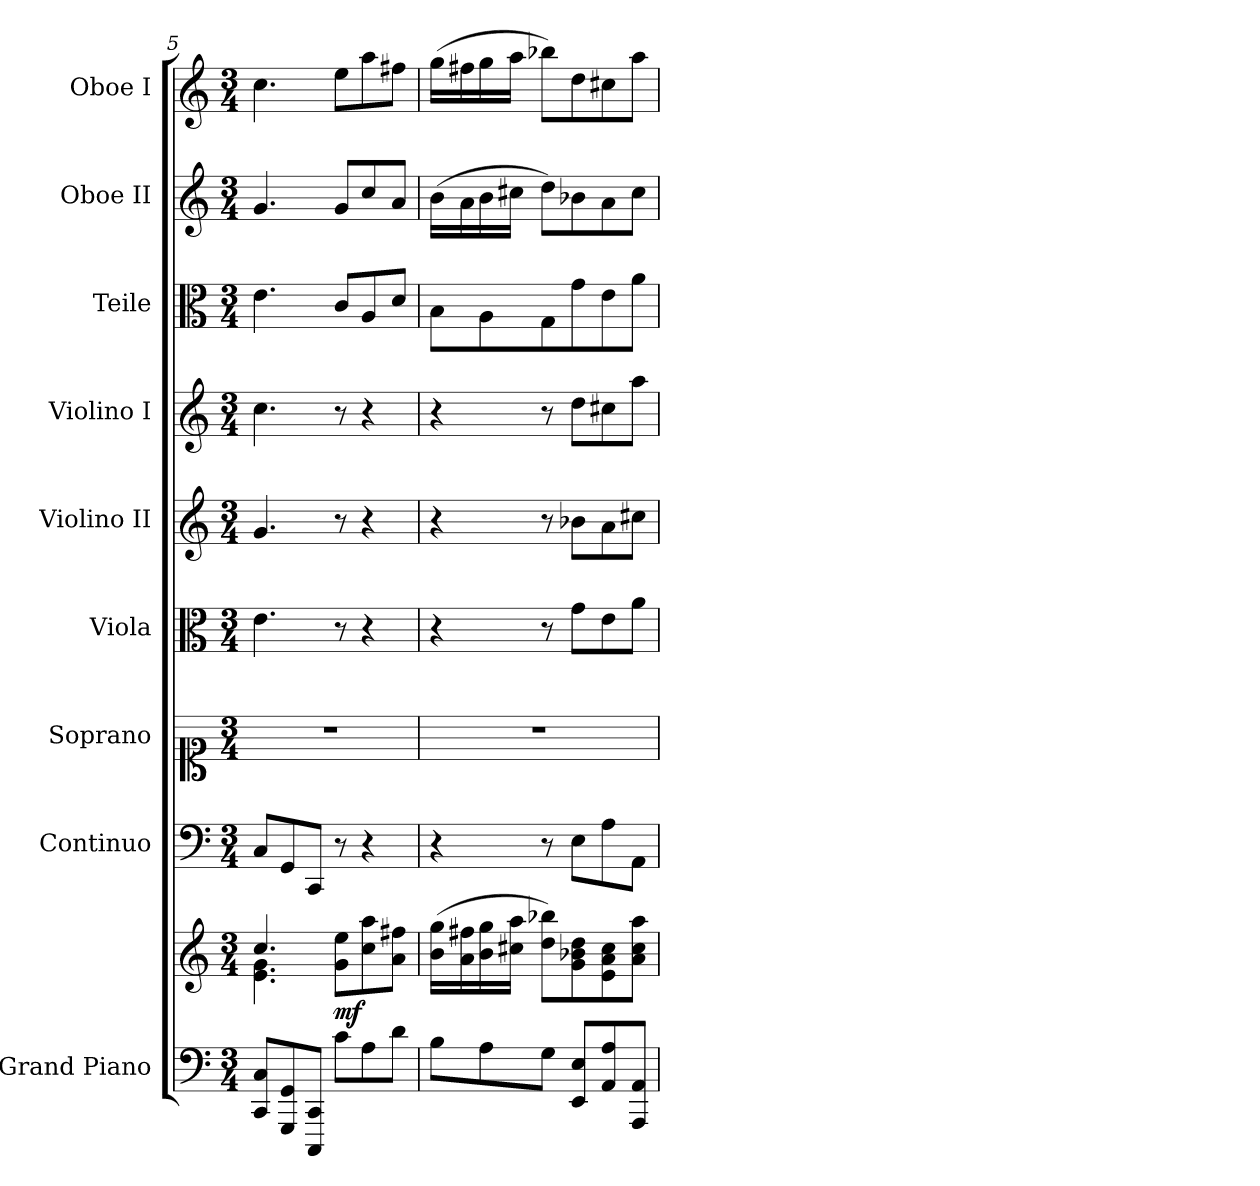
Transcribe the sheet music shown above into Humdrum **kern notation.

**kern	**kern	**dynam	**kern	**kern	**kern	**kern	**kern	**kern	**kern	**kern
*part9	*part9	*part9	*part8	*part7	*part6	*part5	*part4	*part3	*part2	*part1
*staff10	*staff9	*staff9/10	*staff8	*staff7	*staff6	*staff5	*staff4	*staff3	*staff2	*staff1
*I"Grand Piano	*	*	*I"Continuo	*I"Soprano	*I"Viola	*I"Violino II	*I"Violino I	*I"Teile	*I"Oboe II	*I"Oboe I
*I'Pno	*	*	*	*	*	*	*	*	*I'Ob	*I'Ob
*clefF4	*clefG2	*	*clefF4	*clefC1	*clefC3	*clefG2	*clefG2	*clefC3	*clefG2	*clefG2
*k[]	*k[]	*	*k[]	*k[]	*k[]	*k[]	*k[]	*k[]	*k[]	*k[]
*M3/4	*M3/4	*	*M3/4	*M3/4	*M3/4	*M3/4	*M3/4	*M3/4	*M3/4	*M3/4
=5	=5	=5	=5	=5	=5	=5	=5	=5	=5	=5
*	*^	*	*	*	*	*	*	*	*	*
8CC/ 8C/L	4.cc/	4.e\ 4.g\	.	8C/L	2.r	4.e\	4.g/	4.cc\	4.e\	4.g/	4.cc\
8GGG/ 8GG/	.	.	.	8GG/	.	.	.	.	.	.	.
8CCC/ 8CC/J	.	.	.	8CC/J	.	.	.	.	.	.	.
!	!	!	!LO:DY:b	!	!	!	!	!	!	!	!
8c\L	8g\ 8ee\L	4.ryy	mf	8r	.	8r	8r	8r	8c/L	8g/L	8ee\L
8A\	8cc\ 8aa\	.	.	4r	.	4r	4r	4r	8A/	8cc/	8aa\
8d\J	8a\ 8ff#X\J	.	.	.	.	.	.	.	8d/J	8a/J	8ff#X\J
*	*v	*v	*	*	*	*	*	*	*	*	*
!!LO:PB:g=z
=6	=6	=6	=6	=6	=6	=6	=6	=6	=6	=6
8B\L	(>16b\ 16gg\LL	.	4r	2.r	4r	4r	4r	8B\L	(>16b\LL	(>16gg\LL
.	16a\ 16ff#X\	.	.	.	.	.	.	.	16a\	16ff#X\
8A\	16b\ 16gg\	.	.	.	.	.	.	8A\	16b\	16gg\
.	16cc#X\ 16aa\JJ	.	.	.	.	.	.	.	16cc#X\JJ	16aa\JJ
8G\J	8dd\ 8bb-X\L)	.	8r	.	8r	8r	8r	8G\	8dd\L)	8bb-X\L)
8EE/ 8E/L	8g\ 8b-X\ 8dd\	.	8E\L	.	8g\L	8b-X\L	8dd\L	8g\	8b-X\	8dd\
8AA/ 8A/	8e\ 8a\ 8cc#\	.	8A\	.	8e\	8a\	8cc#X\	8e\	8a\	8cc#X\
8AAA/ 8AA/J	8a\ 8cc#\ 8aa\J	.	8AA\J	.	8a\J	8cc#X\J	8aa\J	8a\J	8cc#\J	8aa\J
=	=	=	=	=	=	=	=	=	=	=
*-	*-	*-	*-	*-	*-	*-	*-	*-	*-	*-
